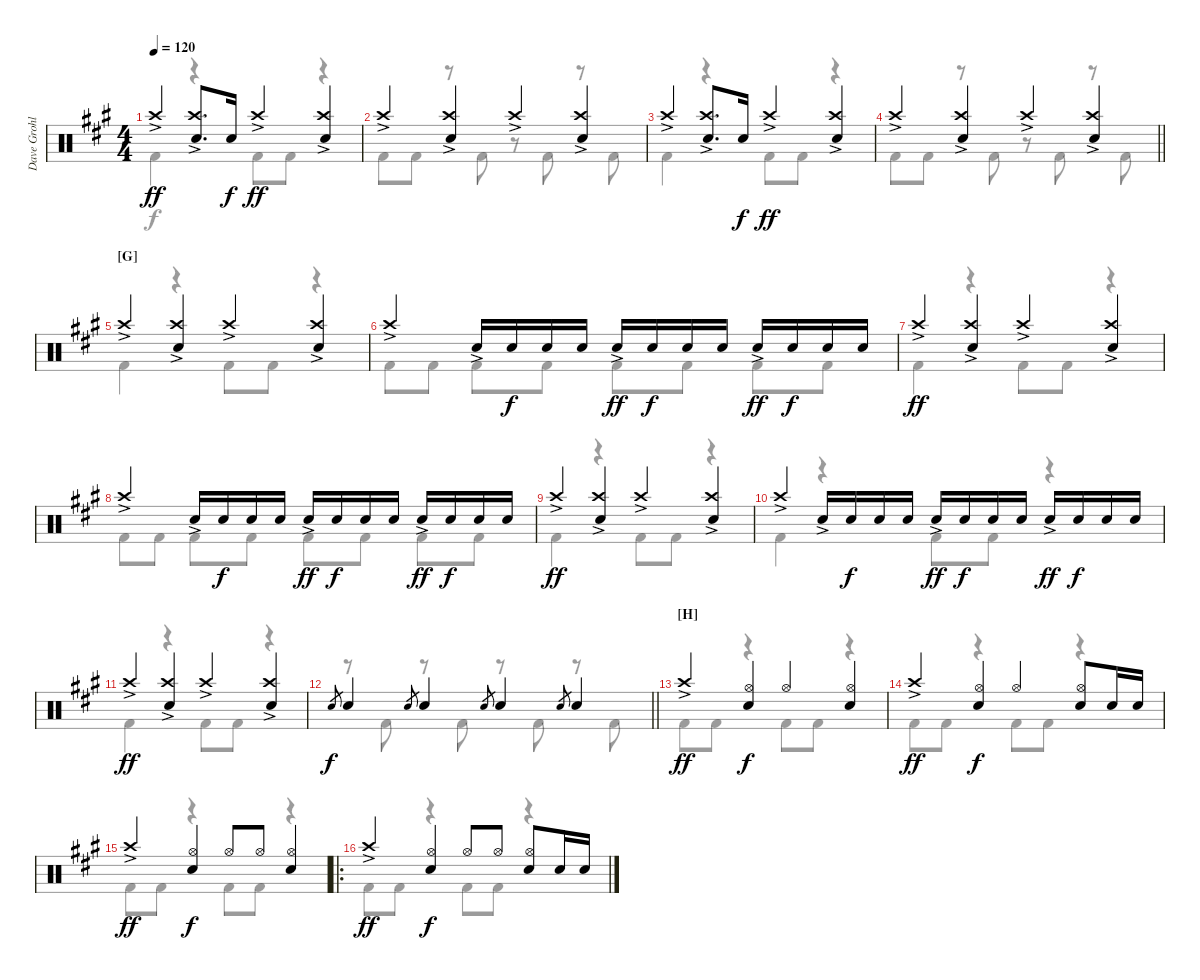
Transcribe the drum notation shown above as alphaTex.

\track ("Dave Grohl" "Dave Grohl") {instrument percussion}
\staff {score}
\articulation defaults
\voice
\ts (4 4)
\tempo 120
\clef neutral
\ks f#minor "Crash high (hit)"{ac}.4{dy ff}
("Crash high (hit)"{ac} "Snare (hit) 2").8{d} "Snare (hit) 2".16{dy f} "Crash high (hit)"{ac}.4{dy ff} ("Crash high (hit)"{ac} "Snare (hit) 2").4 |
"Crash high (hit)"{ac}.4 ("Crash high (hit)"{ac} "Snare (hit) 2").4 "Crash high (hit)"{ac}.4 ("Crash high (hit)"{ac} "Snare (hit) 2").4 |
"Crash high (hit)"{ac}.4 ("Crash high (hit)"{ac} "Snare (hit) 2").8{d} "Snare (hit) 2".16{dy f} "Crash high (hit)"{ac}.4{dy ff} ("Crash high (hit)"{ac} "Snare (hit) 2").4 |
\barLineRight lightlight "Crash high (hit)"{ac}.4
("Crash high (hit)"{ac} "Snare (hit) 2").4 "Crash high (hit)"{ac}.4 ("Crash high (hit)"{ac} "Snare (hit) 2").4 |
\section ("" "[G]")
"Crash high (hit)"{ac}.4 ("Crash high (hit)"{ac} "Snare (hit) 2").4 "Crash high (hit)"{ac}.4 ("Crash high (hit)"{ac} "Snare (hit) 2").4 |
"Crash high (hit)"{ac}.4 "Snare (hit) 2"{ac}.16 "Snare (hit) 2".16{dy f} "Snare (hit) 2".16 "Snare (hit) 2".16 "Snare (hit) 2"{ac}.16{dy ff} "Snare (hit) 2".16{dy f} "Snare (hit) 2".16 "Snare (hit) 2".16 "Snare (hit) 2"{ac}.16{dy ff} "Snare (hit) 2".16{dy f} "Snare (hit) 2".16 "Snare (hit) 2".16 |
"Crash high (hit)"{ac}.4{dy ff} ("Crash high (hit)"{ac} "Snare (hit) 2").4 "Crash high (hit)"{ac}.4 ("Crash high (hit)"{ac} "Snare (hit) 2").4 |
"Crash high (hit)"{ac}.4 "Snare (hit) 2"{ac}.16 "Snare (hit) 2".16{dy f} "Snare (hit) 2".16 "Snare (hit) 2".16 "Snare (hit) 2"{ac}.16{dy ff} "Snare (hit) 2".16{dy f} "Snare (hit) 2".16 "Snare (hit) 2".16 "Snare (hit) 2"{ac}.16{dy ff} "Snare (hit) 2".16{dy f} "Snare (hit) 2".16 "Snare (hit) 2".16 |
"Crash high (hit)"{ac}.4{dy ff} ("Crash high (hit)"{ac} "Snare (hit) 2").4 "Crash high (hit)"{ac}.4 ("Crash high (hit)"{ac} "Snare (hit) 2").4 |
"Crash high (hit)"{ac}.4 "Snare (hit) 2"{ac}.16 "Snare (hit) 2".16{dy f} "Snare (hit) 2".16 "Snare (hit) 2".16 "Snare (hit) 2"{ac}.16{dy ff} "Snare (hit) 2".16{dy f} "Snare (hit) 2".16 "Snare (hit) 2".16 "Snare (hit) 2"{ac}.16{dy ff} "Snare (hit) 2".16{dy f} "Snare (hit) 2".16 "Snare (hit) 2".16 |
"Crash high (hit)"{ac}.4{dy ff} ("Crash high (hit)"{ac} "Snare (hit) 2").4 "Crash high (hit)"{ac}.4 ("Crash high (hit)"{ac} "Snare (hit) 2").4 |
\barLineRight lightlight "Snare (hit) 2".8{gr dy f} "Snare (hit) 2".4 "Snare (hit) 2".8{gr} "Snare (hit) 2".4 "Snare (hit) 2".8{gr} "Snare (hit) 2".4 "Snare (hit) 2".8{gr} "Snare (hit) 2".4
|
\section ("" "[H]")
"Crash high (hit)"{ac}.4{dy ff} ("Hi-Hat (open)" "Snare (hit) 2").4{dy f} "Hi-Hat (open)".4 ("Hi-Hat (open)" "Snare (hit) 2").4 |
"Crash high (hit)"{ac}.4{dy ff} ("Hi-Hat (open)" "Snare (hit) 2").4{dy f} "Hi-Hat (open)".4 ("Hi-Hat (open)" "Snare (hit) 2").8 "Snare (hit) 2".16 "Snare (hit) 2".16 |
"Crash high (hit)"{ac}.4{dy ff} ("Hi-Hat (open)" "Snare (hit) 2").4{dy f} "Hi-Hat (open)".8 "Hi-Hat (open)".8 ("Hi-Hat (open)" "Snare (hit) 2").4 |
\ro "Crash high (hit)"{ac}.4{dy ff}
("Hi-Hat (open)" "Snare (hit) 2").4{dy f} "Hi-Hat (open)".8 "Hi-Hat (open)".8 ("Hi-Hat (open)" "Snare (hit) 2").8 "Snare (hit) 2".16 "Snare (hit) 2".16
\voice
\clef neutral
\ottava regular
\simile none
\ks f#minor "Kick (hit) 2".4{dy f}
r.4 "Kick (hit) 2".8 "Kick (hit) 2".8 r.4 |
"Kick (hit) 2".8 "Kick (hit) 2".8 r.8 "Kick (hit) 2".8 r.8 "Kick (hit) 2".8 r.8 "Kick (hit) 2".8 |
"Kick (hit) 2".4 r.4 "Kick (hit) 2".8 "Kick (hit) 2".8 r.4 |
\barLineRight lightlight "Kick (hit) 2".8 "Kick (hit) 2".8
r.8 "Kick (hit) 2".8 r.8 "Kick (hit) 2".8 r.8 "Kick (hit) 2".8 |
"Kick (hit) 2".4 r.4 "Kick (hit) 2".8 "Kick (hit) 2".8 r.4 |
"Kick (hit) 2".8 "Kick (hit) 2".8 "Kick (hit) 2".8 "Kick (hit) 2".8 "Kick (hit) 2".8 "Kick (hit) 2".8 "Kick (hit) 2".8 "Kick (hit) 2".8 |
"Kick (hit) 2".4 r.4 "Kick (hit) 2".8 "Kick (hit) 2".8 r.4 |
"Kick (hit) 2".8 "Kick (hit) 2".8 "Kick (hit) 2".8 "Kick (hit) 2".8 "Kick (hit) 2".8 "Kick (hit) 2".8 "Kick (hit) 2".8 "Kick (hit) 2".8 |
"Kick (hit) 2".4 r.4 "Kick (hit) 2".8 "Kick (hit) 2".8 r.4 |
"Kick (hit) 2".4 r.4 "Kick (hit) 2".8 "Kick (hit) 2".8 r.4 |
"Kick (hit) 2".4 r.4 "Kick (hit) 2".8 "Kick (hit) 2".8 r.4 |
\barLineRight lightlight
r.8 "Kick (hit) 2".8 r.8 "Kick (hit) 2".8 r.8 "Kick (hit) 2".8 r.8 "Kick (hit) 2".8 |
"Kick (hit) 2".8 "Kick (hit) 2".8 r.4 "Kick (hit) 2".8 "Kick (hit) 2".8 r.4 |
"Kick (hit) 2".8 "Kick (hit) 2".8 r.4 "Kick (hit) 2".8 "Kick (hit) 2".8 r.4 |
"Kick (hit) 2".8 "Kick (hit) 2".8 r.4 "Kick (hit) 2".8 "Kick (hit) 2".8 r.4 |
"Kick (hit) 2".8 "Kick (hit) 2".8 r.4 "Kick (hit) 2".8 "Kick (hit) 2".8 r.4
